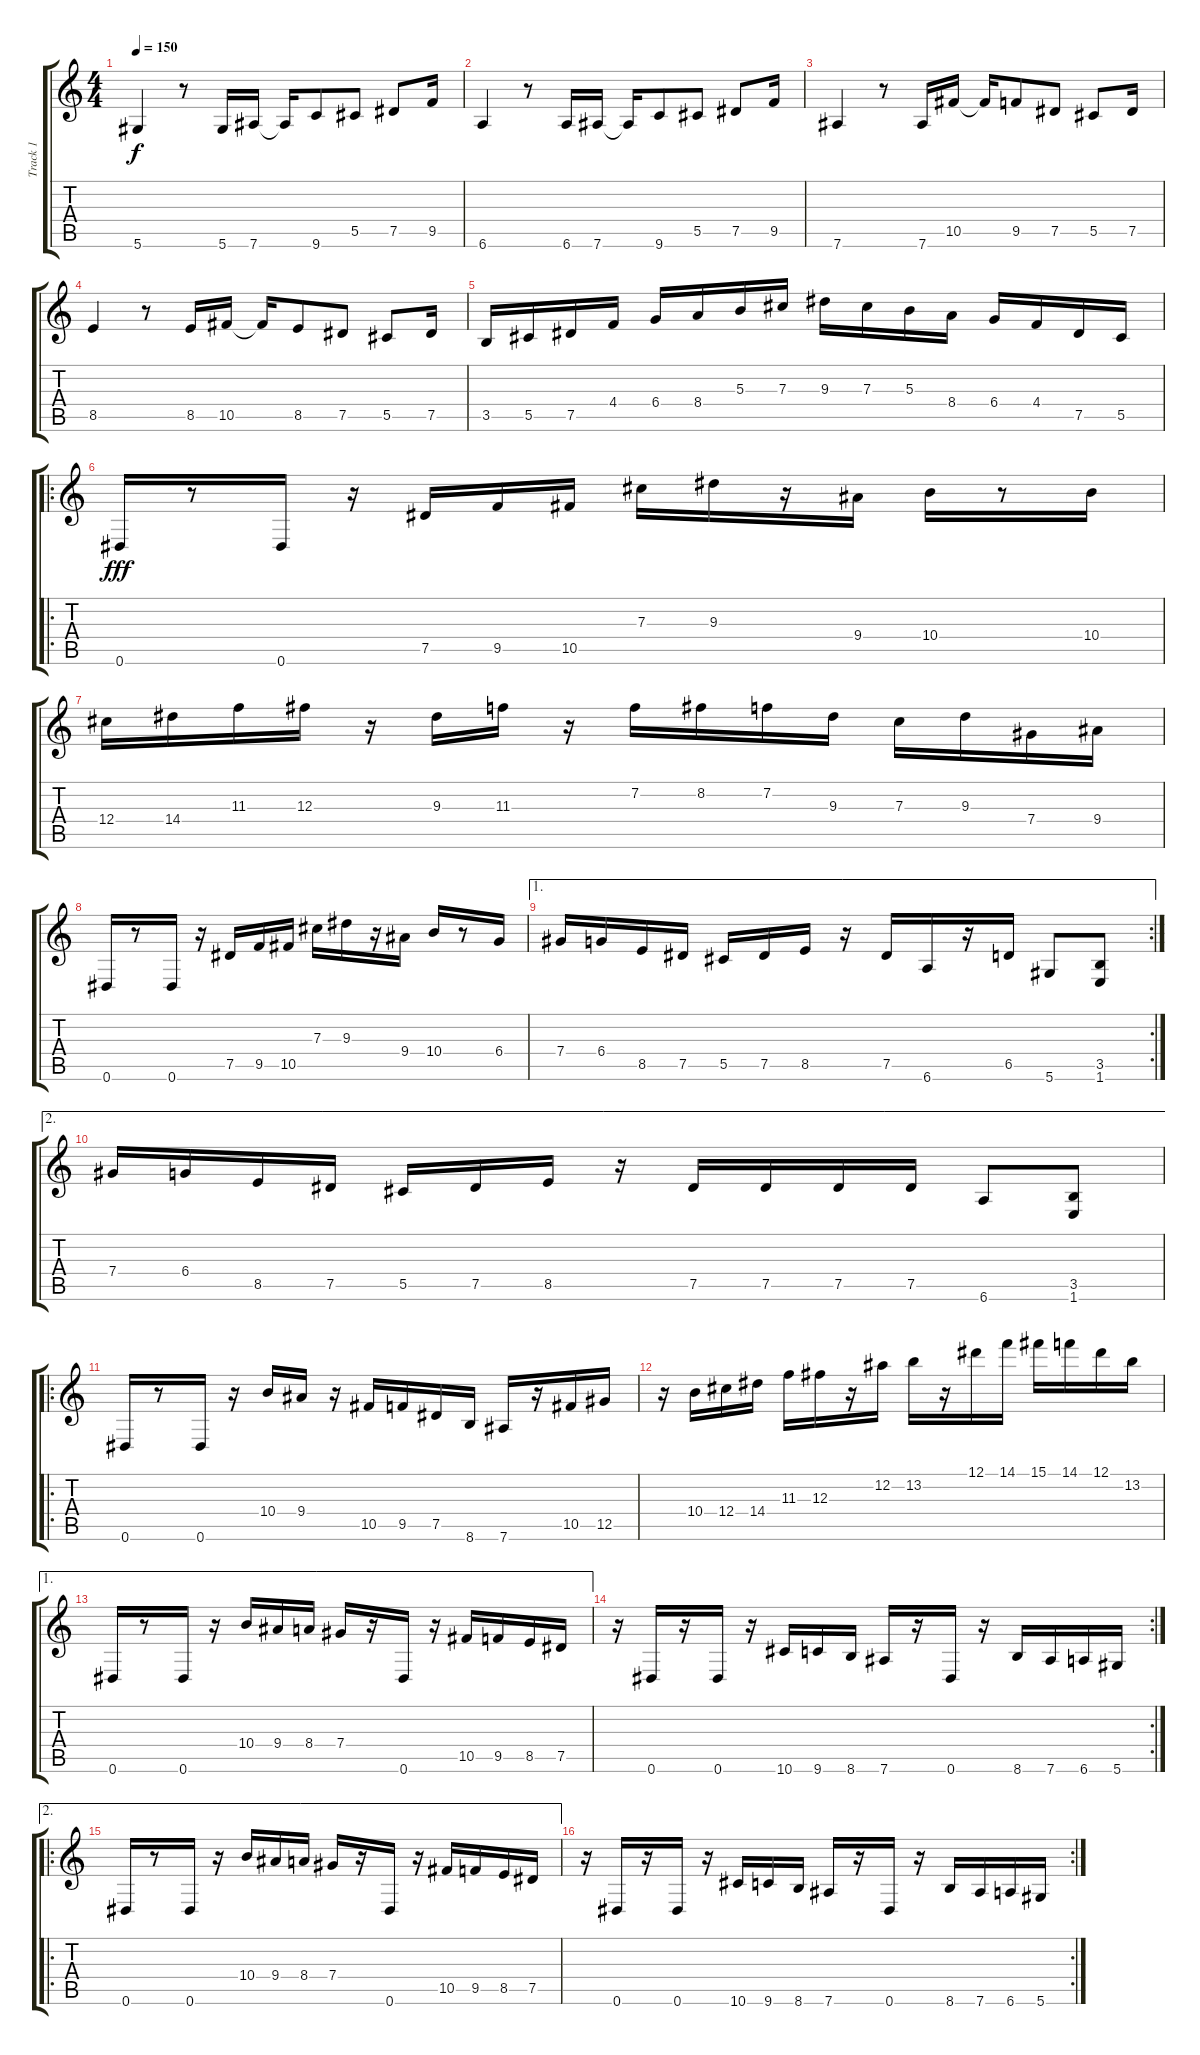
\track ("Track 1" "Track 1") {instrument acousticguitarsteel}
\staff {score tabs}
\tuning (Eb4 Bb3 Gb3 Db3 Ab2 Eb2) {hide}
\ts (4 4)
\tempo 150
\clef g2
\ks c
5.6.4{dy f} r.8 5.6.16 7.6.16 7.6{t}.16 9.6.8 5.5.8 7.5.8 9.5.16 |
6.6.4 r.8 6.6.16 7.6.16 7.6{t}.16 9.6.8 5.5.8 7.5.8 9.5.16 |
7.6.4 r.8 7.6.16 10.5.16 10.5{t}.16 9.5.8 7.5.8 5.5.8 7.5.16 |
8.5.4 r.8 8.5.16 10.5.16 10.5{t}.16 8.5.8 7.5.8 5.5.8 7.5.16 |
3.5.16 5.5.16 7.5.16 4.4.16 6.4.16 8.4.16 5.3.16 7.3.16 9.3.16 7.3.16 5.3.16 8.4.16 6.4.16 4.4.16 7.5.16 5.5.16 |
\ro
0.6.16{dy fff} r.8 0.6.16 r.16 7.5.16 9.5.16 10.5.16 7.3.16 9.3.16 r.16 9.4.16 10.4.16 r.8 10.4.16 |
12.4.16 14.4.16 11.3.16 12.3.16 r.16 9.3.16 11.3.16 r.16 7.2.16 8.2.16 7.2.16 9.3.16 7.3.16 9.3.16 7.4.16 9.4.16 |
0.6.16 r.8 0.6.16 r.16 7.5.16 9.5.16 10.5.16 7.3.16 9.3.16 r.16 9.4.16 10.4.16 r.8 6.4.16 |
\ae 1
\rc 2
7.4.16 6.4.16 8.5.16 7.5.16 5.5.16 7.5.16 8.5.16 r.16 7.5.16 6.6.16 r.16 6.5.16 5.6.8 (3.5 1.6).8 |
\ae 2
7.4.16 6.4.16 8.5.16 7.5.16 5.5.16 7.5.16 8.5.16 r.16 7.5.16 7.5.16 7.5.16 7.5.16 6.6.8 (3.5 1.6).8 |
\ro
0.6.16 r.8 0.6.16 r.16 10.4.16 9.4.16 r.16 10.5.16 9.5.16 7.5.16 8.6.16 7.6.16 r.16 10.5.16 12.5.16 |
r.16 10.4.16 12.4.16 14.4.16 11.3.16 12.3.16 r.16 12.2.16 13.2.16 r.16 12.1.16 14.1.16 15.1.16 14.1.16 12.1.16 13.2.16 |
\ae 1
0.6.16 r.8 0.6.16 r.16 10.4.16 9.4.16 8.4.16 7.4.16 r.16 0.6.16 r.16 10.5.16 9.5.16 8.5.16 7.5.16 |
\rc 2
r.16 0.6.16 r.16 0.6.16 r.16 10.6.16 9.6.16 8.6.16 7.6.16 r.16 0.6.16 r.16 8.6.16 7.6.16 6.6.16 5.6.16 |
\ae 2
\ro
0.6.16 r.8 0.6.16 r.16 10.4.16 9.4.16 8.4.16 7.4.16 r.16 0.6.16 r.16 10.5.16 9.5.16 8.5.16 7.5.16 |
\rc 2
r.16 0.6.16 r.16 0.6.16 r.16 10.6.16 9.6.16 8.6.16 7.6.16 r.16 0.6.16 r.16 8.6.16 7.6.16 6.6.16 5.6.16
